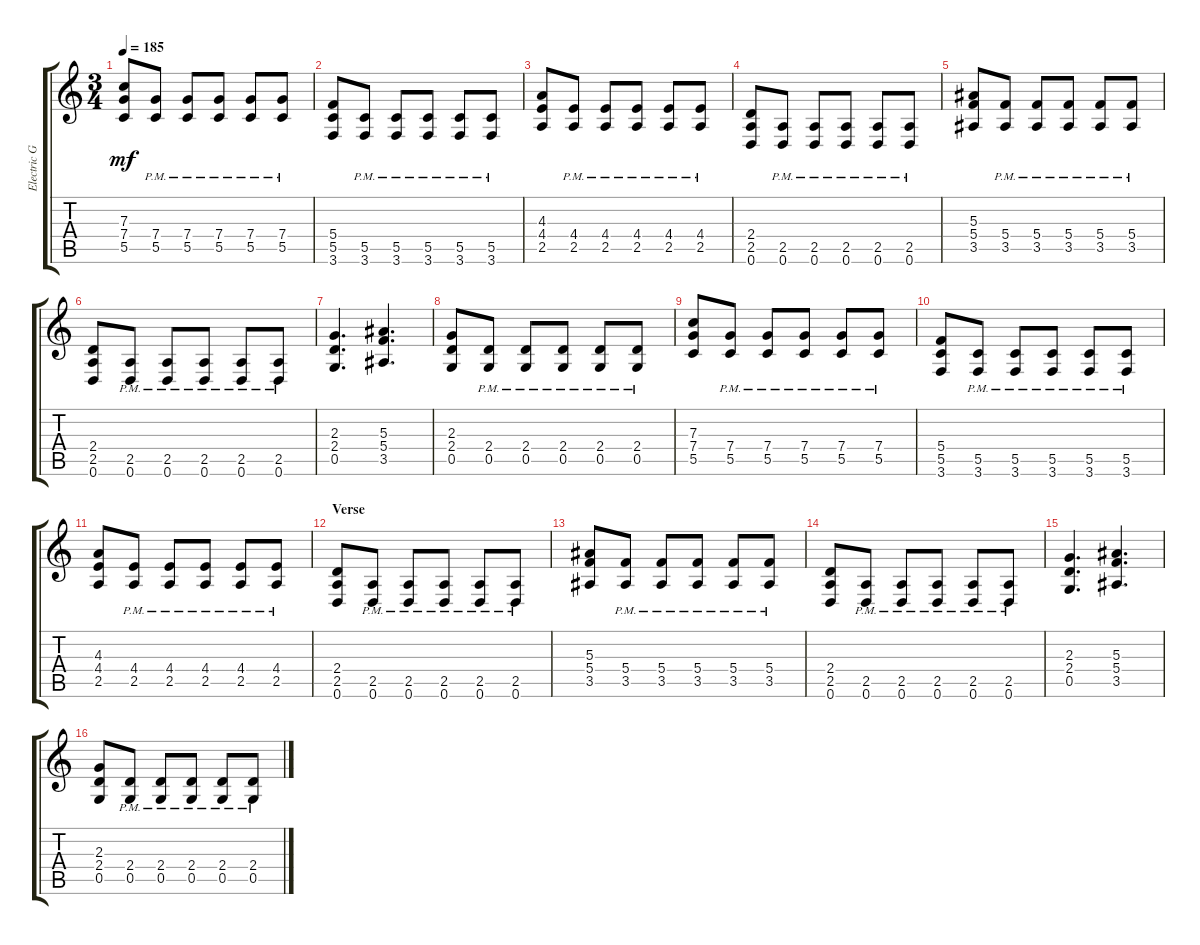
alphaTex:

\track ("Electric Guitar" "Electric G") {instrument distortionguitar}
\staff {score tabs}
\tuning (D4 A3 F3 C3 G2 D2) {hide}
\ts (3 4)
\tempo 185
\clef g2
\ks c
(7.3 7.4 5.5).8{dy mf} (7.4{pm} 5.5{pm}).8 (7.4{pm} 5.5{pm}).8 (7.4{pm} 5.5{pm}).8 (7.4{pm} 5.5{pm}).8 (7.4{pm} 5.5{pm}).8 |
(5.4 5.5 3.6).8 (5.5{pm} 3.6{pm}).8 (5.5{pm} 3.6{pm}).8 (5.5{pm} 3.6{pm}).8 (5.5{pm} 3.6{pm}).8 (5.5{pm} 3.6{pm}).8 |
(4.3 4.4 2.5).8 (4.4{pm} 2.5{pm}).8 (4.4{pm} 2.5{pm}).8 (4.4{pm} 2.5{pm}).8 (4.4{pm} 2.5{pm}).8 (4.4{pm} 2.5{pm}).8 |
(2.4 2.5 0.6).8 (2.5{pm} 0.6{pm}).8 (2.5{pm} 0.6{pm}).8 (2.5{pm} 0.6{pm}).8 (2.5{pm} 0.6{pm}).8 (2.5{pm} 0.6{pm}).8 |
(5.3 5.4 3.5).8 (5.4{pm} 3.5{pm}).8 (5.4{pm} 3.5{pm}).8 (5.4{pm} 3.5{pm}).8 (5.4{pm} 3.5{pm}).8 (5.4{pm} 3.5{pm}).8 |
(2.4 2.5 0.6).8 (2.5{pm} 0.6{pm}).8 (2.5{pm} 0.6{pm}).8 (2.5{pm} 0.6{pm}).8 (2.5{pm} 0.6{pm}).8 (2.5{pm} 0.6{pm}).8 |
(2.3 2.4 0.5).4{d} (5.3 5.4 3.5).4{d} |
(2.3 2.4 0.5).8 (2.4{pm} 0.5{pm}).8 (2.4{pm} 0.5{pm}).8 (2.4{pm} 0.5{pm}).8 (2.4{pm} 0.5{pm}).8 (2.4{pm} 0.5{pm}).8 |
(7.3 7.4 5.5).8 (7.4{pm} 5.5{pm}).8 (7.4{pm} 5.5{pm}).8 (7.4{pm} 5.5{pm}).8 (7.4{pm} 5.5{pm}).8 (7.4{pm} 5.5{pm}).8 |
(5.4 5.5 3.6).8 (5.5{pm} 3.6{pm}).8 (5.5{pm} 3.6{pm}).8 (5.5{pm} 3.6{pm}).8 (5.5{pm} 3.6{pm}).8 (5.5{pm} 3.6{pm}).8 |
(4.3 4.4 2.5).8 (4.4{pm} 2.5{pm}).8 (4.4{pm} 2.5{pm}).8 (4.4{pm} 2.5{pm}).8 (4.4{pm} 2.5{pm}).8 (4.4{pm} 2.5{pm}).8 |
\section ("" "Verse")
(2.4 2.5 0.6).8 (2.5{pm} 0.6{pm}).8 (2.5{pm} 0.6{pm}).8 (2.5{pm} 0.6{pm}).8 (2.5{pm} 0.6{pm}).8 (2.5{pm} 0.6{pm}).8 |
(5.3 5.4 3.5).8 (5.4{pm} 3.5{pm}).8 (5.4{pm} 3.5{pm}).8 (5.4{pm} 3.5{pm}).8 (5.4{pm} 3.5{pm}).8 (5.4{pm} 3.5{pm}).8 |
(2.4 2.5 0.6).8 (2.5{pm} 0.6{pm}).8 (2.5{pm} 0.6{pm}).8 (2.5{pm} 0.6{pm}).8 (2.5{pm} 0.6{pm}).8 (2.5{pm} 0.6{pm}).8 |
(2.3 2.4 0.5).4{d} (5.3 5.4 3.5).4{d} |
(2.3 2.4 0.5).8 (2.4{pm} 0.5{pm}).8 (2.4{pm} 0.5{pm}).8 (2.4{pm} 0.5{pm}).8 (2.4{pm} 0.5{pm}).8 (2.4{pm} 0.5{pm}).8
